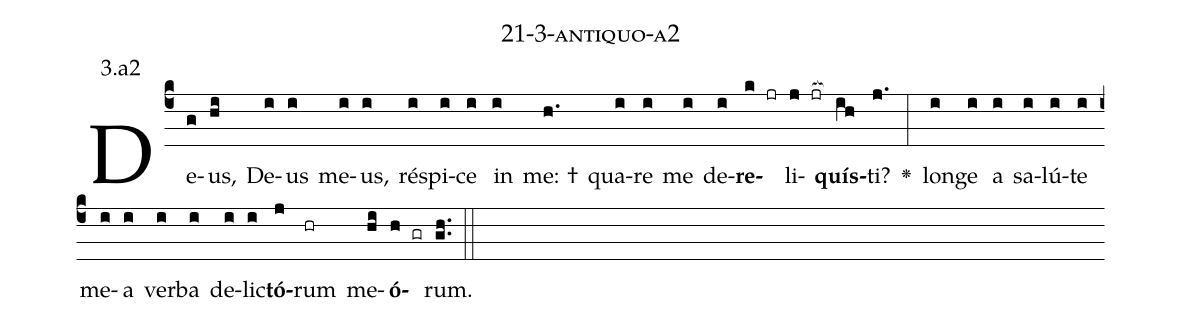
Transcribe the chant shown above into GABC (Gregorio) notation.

name: 21-3-antiquo-a2;
annotation: 3.a2;
%%
(c4)De(g)us,(hi) De(i)us(i) me(i)us,(i) ré(i)spi(i)ce(i) in(i) me: †(h.) qua(i)re(i) me(i) de(i)<b>re</b>(k jr)li(j jr[ocb:1{])<b>quís</b>(ih[ocb:0}])ti?(j.) <v>\greheightstar</v>(:) lon(i)ge(i) a(i) sa(i)lú(i)te(i) me(i)a(i) ver(i)ba(i) de(i)lic(i)<b>tó</b>(j)rum(hr) me(hi)<b>ó</b>(h gr)rum.(gh..) (::)


%E(i) u(i) o(j) u(hi) a(h) e.(gh..) (::)
